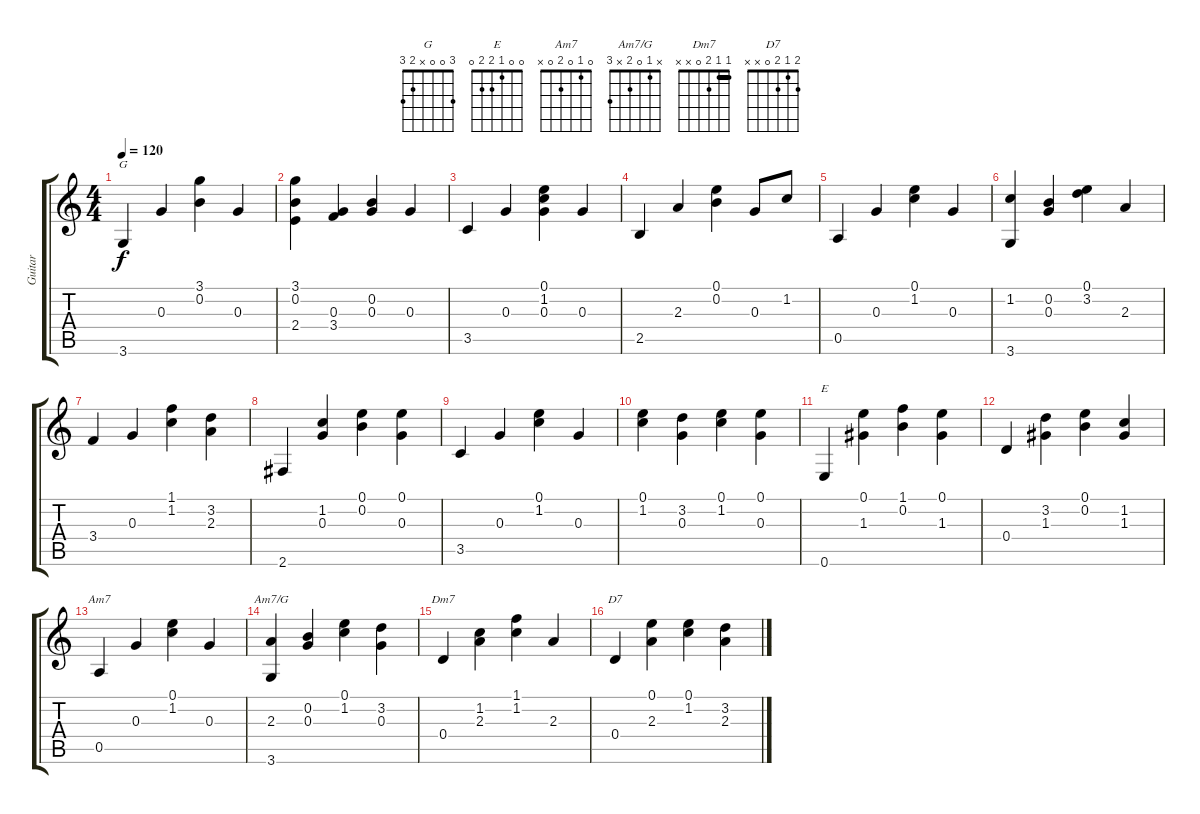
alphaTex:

\track ("Guitar" "Guitar") {solo instrument acousticguitarsteel}
\staff {score tabs}
\tuning (E4 B3 G3 D3 A2 E2) {hide}
\chord ("G" 3 0 0 x 2 3)
\chord ("E" 0 0 1 2 2 0)
\chord ("Am7" 0 1 0 2 0 x)
\chord ("Am7/G" x 1 0 2 x 3)
\chord ("Dm7" 1 1 2 0 x x) {barre 1}
\chord ("D7" 2 1 2 0 x x)
\ts (4 4)
\tempo 120
\clef g2
\ks c
3.6.4{ch "G" dy f} 0.3.4 (3.1 0.2).4 0.3.4 |
(3.1 0.2 2.4).4 (0.3 3.4).4 (0.2 0.3).4 0.3.4 |
3.5.4 0.3.4 (0.1 1.2 0.3).4 0.3.4 |
2.5.4 2.3.4 (0.1 0.2).4 0.3.8 1.2.8 |
0.5.4 0.3.4 (0.1 1.2).4 0.3.4 |
(1.2 3.6).4 (0.2 0.3).4 (0.1 3.2).4 2.3.4 |
3.4.4 0.3.4 (1.1 1.2).4 (3.2 2.3).4 |
2.6.4 (1.2 0.3).4 (0.1 0.2).4 (0.1 0.3).4 |
3.5.4 0.3.4 (0.1 1.2).4 0.3.4 |
(0.1 1.2).4 (3.2 0.3).4 (0.1 1.2).4 (0.1 0.3).4 |
0.6.4{ch "E"} (0.1 1.3).4 (1.1 0.2).4 (0.1 1.3).4 |
0.4.4 (3.2 1.3).4 (0.1 0.2).4 (1.2 1.3).4 |
0.5.4{ch "Am7"} 0.3.4 (0.1 1.2).4 0.3.4 |
(2.3 3.6).4{ch "Am7/G"} (0.2 0.3).4 (0.1 1.2).4 (3.2 0.3).4 |
0.4.4{ch "Dm7"} (1.2 2.3).4 (1.1 1.2).4 2.3.4 |
0.4.4{ch "D7"} (0.1 2.3).4 (0.1 1.2).4 (3.2 2.3).4
